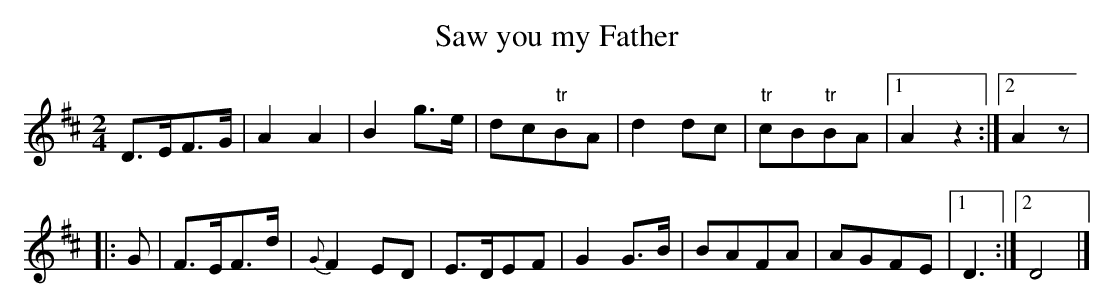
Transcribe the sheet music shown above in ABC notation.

X:1
T:Saw you my Father
M:2/4
L:1/8
K:D
D>EF>G | A2A2 | B2 g>e | dc"tr"BA | d2 dc | "tr"cB"tr"BA |1 A2 z2 :|2 A2 z |
|: G | F>EF>d | {G}F2 ED | E>DEF | G2 G>B | BAFA | AGFE |1 D3 :|2 D4 |]
